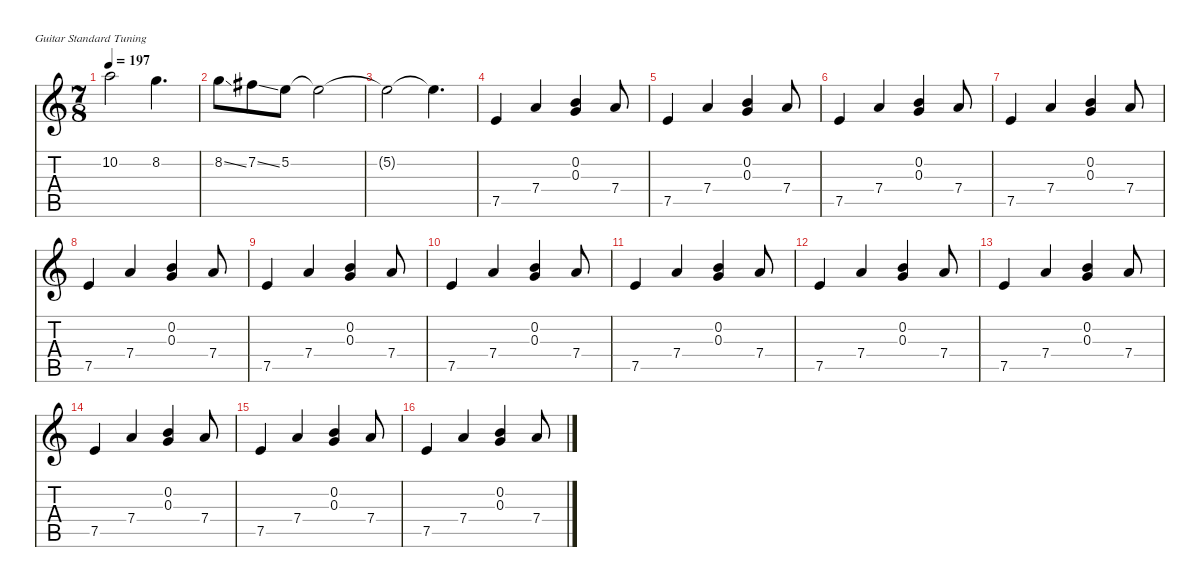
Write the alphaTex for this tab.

\defaultSystemsLayout 4
\hideDynamics
\bracketExtendMode nobrackets
\singleTrackTrackNamePolicy hidden
\multiTrackTrackNamePolicy hidden
\firstSystemTrackNameMode fullname
\firstSystemTrackNameOrientation horizontal
\otherSystemsTrackNameOrientation horizontal
\track ("Guitar 1" "dist.guit.") {instrument distortionguitar}
\staff {score tabs}
\tuning (E4 B3 G3 D3 A2 E2)
\ts (7 8)
\tempo 197
\clef g2
\ks c
10.2{t}.2{dy f beam Down} 8.2.4{d beam Down} |
8.2{ss}.8{beam Down} 7.2{ss acc #}.8{beam Down} 5.2.8{beam Down} 5.2{t}.2{beam Down} |
5.2{t}.2{beam Down} 5.2{t}.4{d beam Down} |
7.5.4{dy mf instrument acousticguitarsteel beam Up} 7.4.4{beam Up} (0.2 0.3).4{beam Up} 7.4.8{beam Up} |
7.5.4{beam Up} 7.4.4{beam Up} (0.2 0.3).4{beam Up} 7.4.8{beam Up} |
7.5.4{beam Up} 7.4.4{beam Up} (0.2 0.3).4{beam Up} 7.4.8{beam Up} |
7.5.4{beam Up} 7.4.4{beam Up} (0.2 0.3).4{beam Up} 7.4.8{beam Up} |
7.5.4{beam Up} 7.4.4{beam Up} (0.2 0.3).4{beam Up} 7.4.8{beam Up} |
7.5.4{beam Up} 7.4.4{beam Up} (0.2 0.3).4{beam Up} 7.4.8{beam Up} |
7.5.4{beam Up} 7.4.4{beam Up} (0.2 0.3).4{beam Up} 7.4.8{beam Up} |
7.5.4{beam Up} 7.4.4{beam Up} (0.2 0.3).4{beam Up} 7.4.8{beam Up} |
7.5.4{beam Up} 7.4.4{beam Up} (0.2 0.3).4{beam Up} 7.4.8{beam Up} |
7.5.4{beam Up} 7.4.4{beam Up} (0.2 0.3).4{beam Up} 7.4.8{beam Up} |
7.5.4{beam Up} 7.4.4{beam Up} (0.2 0.3).4{beam Up} 7.4.8{beam Up} |
7.5.4{beam Up} 7.4.4{beam Up} (0.2 0.3).4{beam Up} 7.4.8{beam Up} |
7.5.4{beam Up} 7.4.4{beam Up} (0.2 0.3).4{beam Up} 7.4.8{beam Up}
